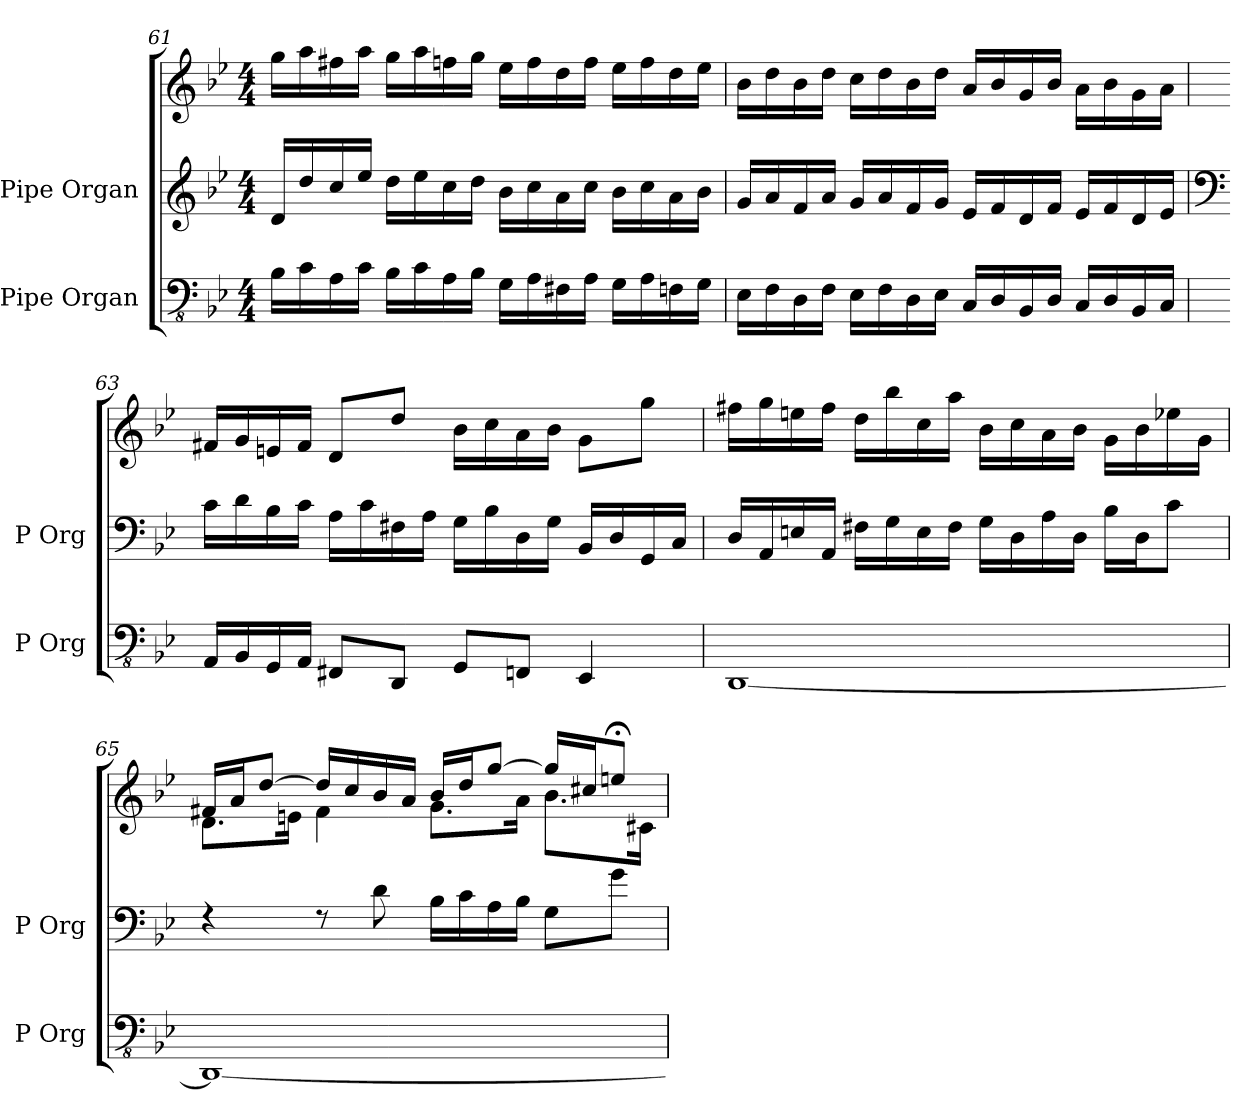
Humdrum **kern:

**kern	**kern	**kern
*part2	*part1	*part1
*staff3	*staff2	*staff1
*I"Pipe Organ	*I"Pipe Organ	*
*I'P Org	*I'P Org	*
*clefFv4	*clefG2	*clefG2
*k[b-e-]	*k[b-e-]	*k[b-e-]
*M4/4	*M4/4	*M4/4
=61	=61	=61
16BB-\LL	16d/LL	16gg\LL
16C\	16dd/	16aa\
16AA\	16cc/	16ff#X\
16C\JJ	16ee-/JJ	16aa\JJ
16BB-\LL	16dd\LL	16gg\LL
16C\	16ee-\	16aa\
16AA\	16cc\	16ffn\
16BB-\JJ	16dd\JJ	16gg\JJ
16GG\LL	16b-\LL	16ee-\LL
16AA\	16cc\	16ff\
16FF#X\	16a\	16dd\
16AA\JJ	16cc\JJ	16ff\JJ
16GG\LL	16b-\LL	16ee-\LL
16AA\	16cc\	16ff\
16FFn\	16a\	16dd\
16GG\JJ	16b-\JJ	16ee-\JJ
!!LO:PB:g=z
=62	=62	=62
16EE-\LL	16g/LL	16b-\LL
16FF\	16a/	16dd\
16DD\	16f/	16b-\
16FF\JJ	16a/JJ	16dd\JJ
16EE-\LL	16g/LL	16cc\LL
16FF\	16a/	16dd\
16DD\	16f/	16b-\
16EE-\JJ	16g/JJ	16dd\JJ
16CC/LL	16e-/LL	16a/LL
16DD/	16f/	16b-/
16BBB-/	16d/	16g/
16DD/JJ	16f/JJ	16b-/JJ
16CC/LL	16e-/LL	16a\LL
16DD/	16f/	16b-\
16BBB-/	16d/	16g\
16CC/JJ	16e-/JJ	16a\JJ
=63	=63	=63
*	*clefF4	*
16AAA/LL	16c\LL	16f#X/LL
16BBB-/	16d\	16g/
16GGG/	16B-\	16en/
16AAA/JJ	16c\JJ	16f#/JJ
8FFF#X/L	16A\LL	8d/L
.	16c\	.
8DDD/J	16F#X\	8dd/J
.	16A\JJ	.
8GGG/L	16G\LL	16b-\LL
.	16B-\	16cc\
8FFFn/J	16D\	16a\
.	16G\JJ	16b-\JJ
4EEE-/	16BB-/LL	8g\L
.	16D/	.
.	16GG/	8gg\J
.	16C/JJ	.
=64	=64	=64
[1DDD	16D/LL	16ff#X\LL
.	16AA/	16gg\
.	16En/	16een\
.	16AA/JJ	16ff#\JJ
.	16F#X\LL	16dd\LL
.	16G\	16bb-\
.	16E\	16cc\
.	16F#\JJ	16aa\JJ
.	16G\LL	16b-\LL
.	16D\	16cc\
.	16A\	16a\
.	16D\JJ	16b-\JJ
.	16B-\LL	16g\LL
.	16D\J	16b-\
.	8c\J	16ee-X\
.	.	16g\JJ
!!LO:LB:g=z
=65	=65	=65
*	*	*^
1DDD_	4rF	16f#X/LL	8.d\L
.	.	16a/J	.
.	.	[8dd/J	.
.	.	.	16en\Jk
.	8rF	16dd/LL]	4f#\
.	.	16cc/	.
.	8d\	16b-/	.
.	.	16a/JJ	.
.	16B-\LL	16b-/LL	8.g\L
.	16c\	16dd/J	.
.	16A\	[8gg/J	.
.	16B-\JJ	.	16a\Jk
.	8G\L	16gg/LL]	8.b-\L
.	.	16cc#X/J	.
.	8g\J	8een;</J	.
.	.	.	16c#X\Jk
*	*	*v	*v
=	=	=
*-	*-	*-
